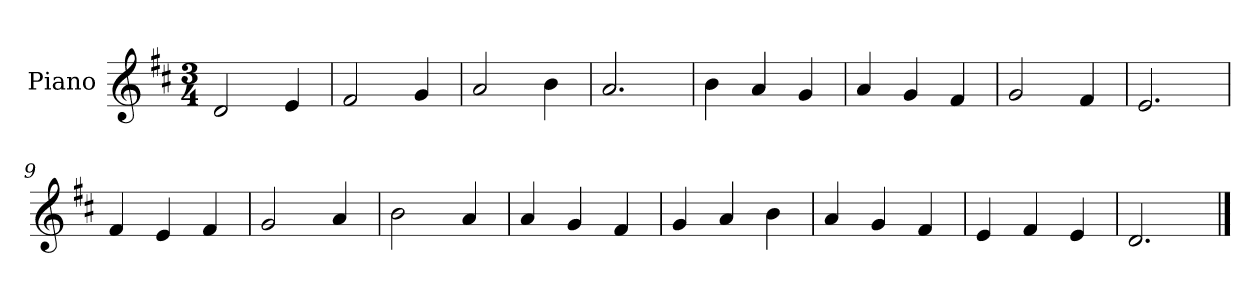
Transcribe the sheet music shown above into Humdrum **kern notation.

**kern
*part1
*staff1
*I"Piano
*I'Pno.
*clefG2
*k[f#c#]
*M3/4
*MM120
=1
2d/
4e/
=2
2f#/
4g/
=3
2a/
4b\
=4
2.a/
=5
4b\
4a/
4g/
=6
4a/
4g/
4f#/
=7
2g/
4f#/
=8
2.e/
=9
4f#/
4e/
4f#/
=10
2g/
4a/
=11
2b\
4a/
=12
4a/
4g/
4f#/
=13
4g/
4a/
4b\
=14
4a/
4g/
4f#/
=15
4e/
4f#/
4e/
!!LO:LB:g=z
=16
2.d/
==
*-
